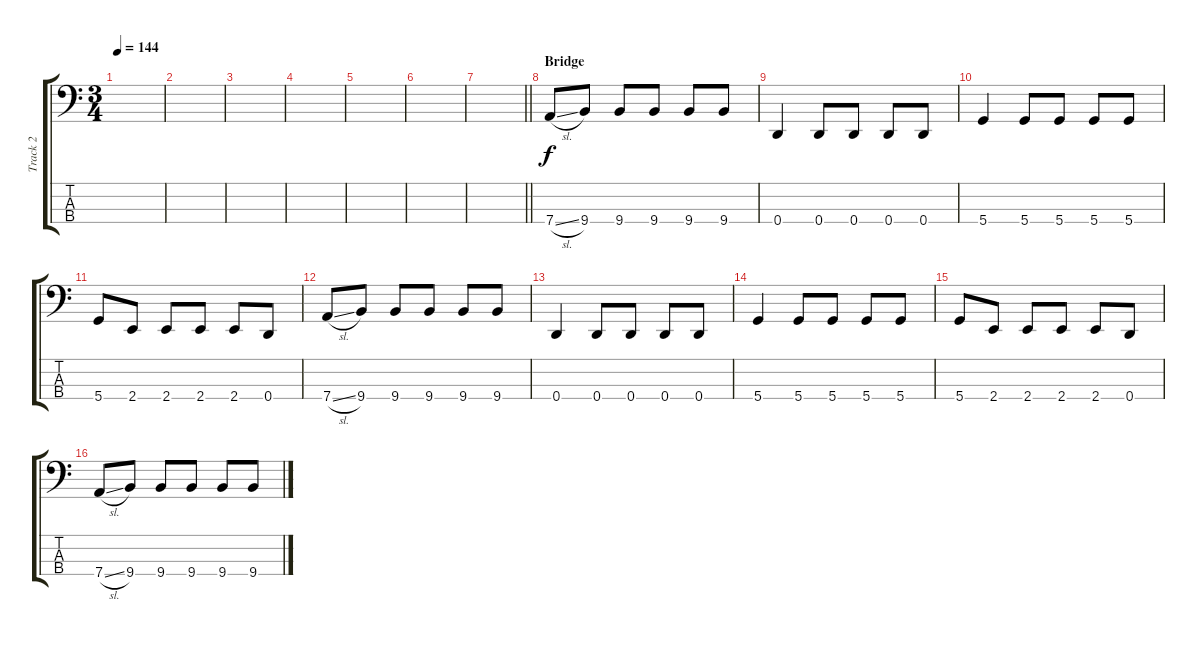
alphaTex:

\track ("Track 2" "Track 2") {instrument electricbasspick}
\staff {score tabs}
\tuning (G2 D2 A1 D1) {hide}
\ts (3 4)
\tempo 144
\clef f4
\ks c
|
|
|
|
|
|
\barLineRight lightlight
|
\section ("" "Bridge")
7.4{sl}.8 9.4.8 9.4.8 9.4.8 9.4.8 9.4.8 |
0.4.4 0.4.8 0.4.8 0.4.8 0.4.8 |
5.4.4 5.4.8 5.4.8 5.4.8 5.4.8 |
5.4.8 2.4.8 2.4.8 2.4.8 2.4.8 0.4.8 |
7.4{sl}.8 9.4.8 9.4.8 9.4.8 9.4.8 9.4.8 |
0.4.4 0.4.8 0.4.8 0.4.8 0.4.8 |
5.4.4 5.4.8 5.4.8 5.4.8 5.4.8 |
5.4.8 2.4.8 2.4.8 2.4.8 2.4.8 0.4.8 |
7.4{sl}.8 9.4.8 9.4.8 9.4.8 9.4.8 9.4.8
